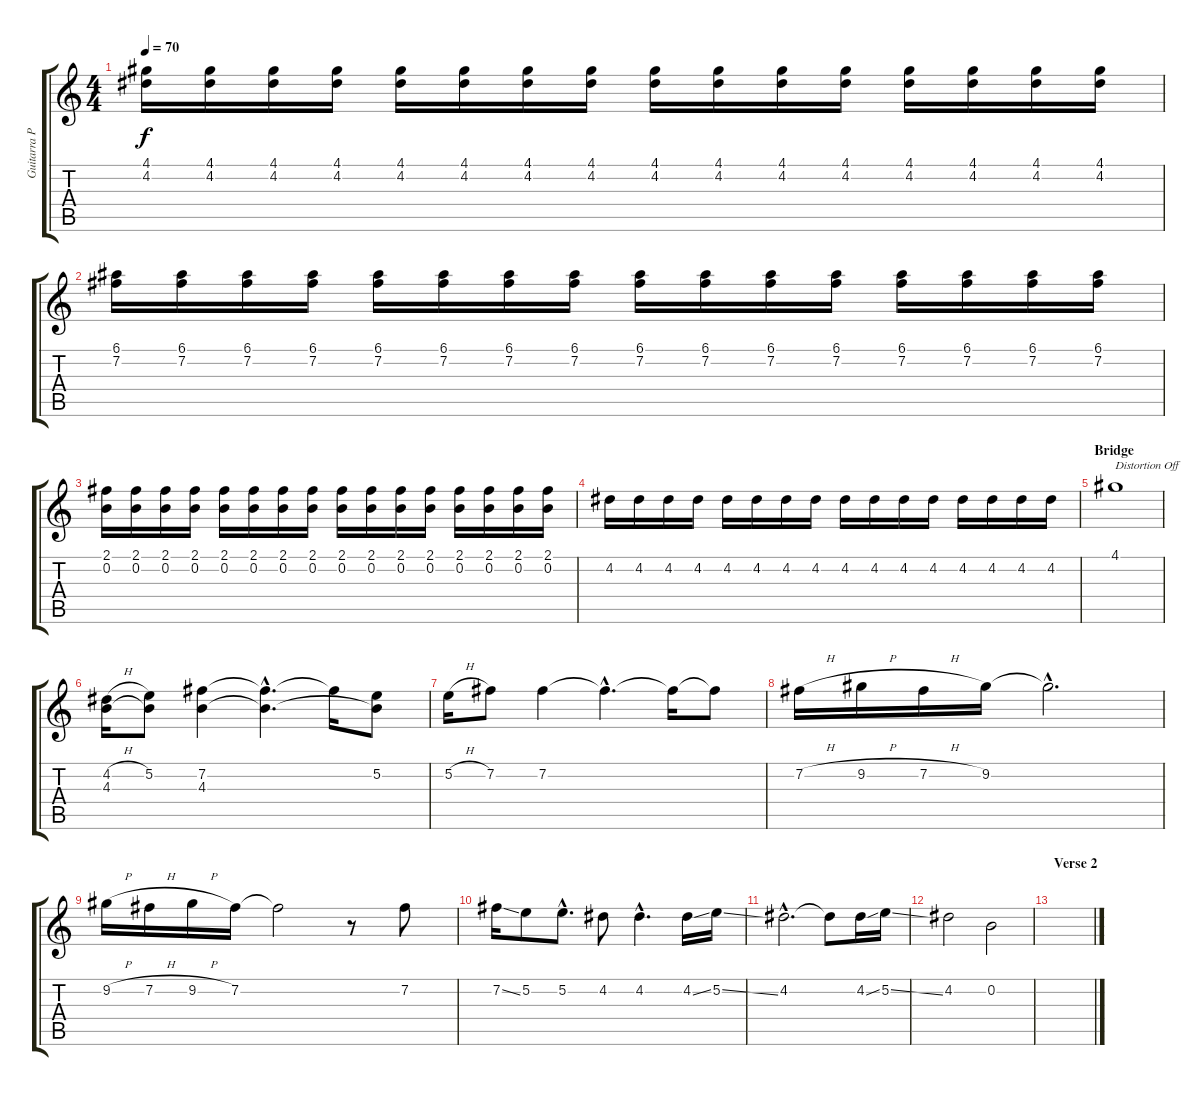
\track ("Guitarra Principal" "Guitarra P") {instrument overdrivenguitar}
\staff {score tabs}
\tuning (E4 B3 G3 D3 A2 E2) {hide}
\ts (4 4)
\tempo 70
\clef g2
\ks c
(4.1 4.2).16{dy f} (4.1 4.2).16 (4.1 4.2).16 (4.1 4.2).16 (4.1 4.2).16 (4.1 4.2).16 (4.1 4.2).16 (4.1 4.2).16 (4.1 4.2).16 (4.1 4.2).16 (4.1 4.2).16 (4.1 4.2).16 (4.1 4.2).16 (4.1 4.2).16 (4.1 4.2).16 (4.1 4.2).16 |
(6.1 7.2).16 (6.1 7.2).16 (6.1 7.2).16 (6.1 7.2).16 (6.1 7.2).16 (6.1 7.2).16 (6.1 7.2).16 (6.1 7.2).16 (6.1 7.2).16 (6.1 7.2).16 (6.1 7.2).16 (6.1 7.2).16 (6.1 7.2).16 (6.1 7.2).16 (6.1 7.2).16 (6.1 7.2).16 |
(2.1 0.2).16 (2.1 0.2).16 (2.1 0.2).16 (2.1 0.2).16 (2.1 0.2).16 (2.1 0.2).16 (2.1 0.2).16 (2.1 0.2).16 (2.1 0.2).16 (2.1 0.2).16 (2.1 0.2).16 (2.1 0.2).16 (2.1 0.2).16 (2.1 0.2).16 (2.1 0.2).16 (2.1 0.2).16 |
4.2.16 4.2.16 4.2.16 4.2.16 4.2.16 4.2.16 4.2.16 4.2.16 4.2.16 4.2.16 4.2.16 4.2.16 4.2.16 4.2.16 4.2.16 4.2.16 |
\section ("" "Bridge")
4.1.1{txt "Distortion Off" instrument electricguitarjazz} |
(4.2{h} 4.3).16 (5.2 4.3{t}).8 (7.2 4.3).4 (7.2{hac t} 4.3{hac t}).4{d} 7.2{t}.16 (5.2 4.3{t}).8 |
5.2{h}.16 7.2.8 7.2.4 7.2{hac t}.4{d} 7.2{t}.16 7.2{t}.8 |
7.2{h}.16 9.2{h}.16 7.2{h}.16 9.2.16 9.2{hac t}.2{d} |
9.2{h}.16 7.2{h}.16 9.2{h}.16 7.2.16 7.2{t}.2 r.8 7.2.8 |
7.2{ss}.16 5.2.8 5.2{hac}.8{d} 4.2.8 4.2{hac}.4{d} 4.2{ss}.16 5.2{ss}.16 |
4.2{hac}.2{d} 4.2{t}.8 4.2{ss}.16 5.2{ss}.16 |
4.2.2 0.2.2 |
\section ("" "Verse 2")
